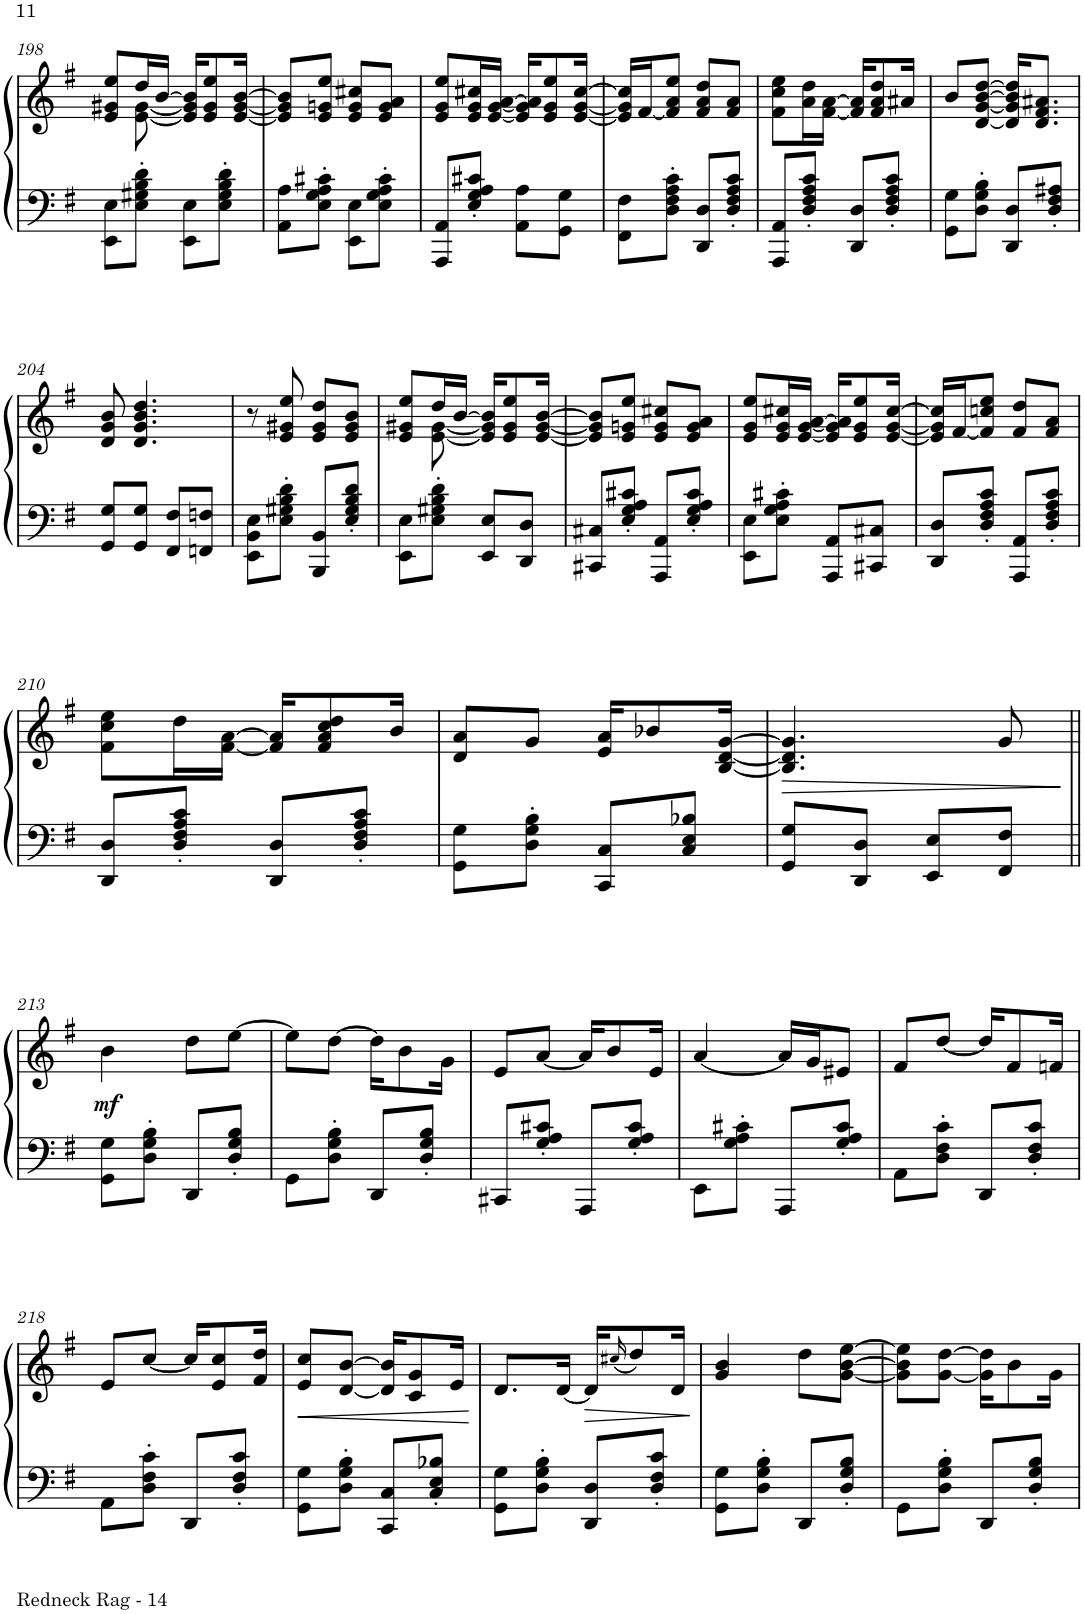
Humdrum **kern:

**kern	**kern	**dynam
*part1	*part1	*part1
*staff2	*staff1	*staff1/2
*I"Piano	*	*
*I'Pno.	*	*
!!LO:PB:g=z
*clefF4	*clefG2	*
*k[f#]	*k[f#]	*
*M2/4	*M2/4	*
=198	=198	=198
*	*^	*
8EE\ 8E\L	8e/ 8g#X/ 8ee/L	8ryy	.
8E\' 8G#X\' 8B\' 8d\'J	16dd/L	[8e\ [8g#\	.
.	[16b/JJ	.	.
8EE\ 8E\L	16e/] 16g#/] 16b/]KL	4ryy	.
.	8e/ 8g#/ 8ee/	.	.
8E\' 8G#\' 8B\' 8d\'J	.	.	.
.	[16e/ [16g#/ [16b/Jk	.	.
*	*v	*v	*
=199	=199	=199
8AA\ 8A\L	8e/] 8g#/] 8b/]L	.
8E\' 8G\' 8A\' 8c#X\'J	8e/ 8gn/ 8ee/J	.
8EE\ 8E\L	8e/ 8g/ 8cc#X/L	.
8E\' 8G\' 8A\' 8c#\'J	8e/ 8g/ 8a/J	.
=200	=200	=200
8AAA/ 8AA/L	8e/ 8g/ 8ee/L	.
8E/' 8G/' 8A/' 8c#X/'J	16e/ 16g/ 16cc#X/L	.
.	[16e/ [16g/ [16a/JJ	.
8AA\ 8A\L	16e/] 16g/] 16a/]KL	.
.	8e/ 8g/ 8ee/	.
8GG\ 8G\J	.	.
.	[16e/ [16g/ [16cc#/Jk	.
=201	=201	=201
8FF#\ 8F#\L	16e/] 16g/] 16cc#/]LL	.
.	[16f#/J	.
8D\' 8F#\' 8A\' 8c\'J	8f#/] 8a/ 8ee/J	.
8DD/ 8D/L	8f#/ 8a/ 8dd/L	.
8D/' 8F#/' 8A/' 8c/'J	8f#/ 8a/J	.
=202	=202	=202
8AAA/ 8AA/L	8f#\ 8cc\ 8ee\L	.
8D/' 8F#/' 8A/' 8c/'J	16a\ 16dd\L	.
.	[16f#\ [16a\JJ	.
8DD/ 8D/L	16f#/] 16a/]KL	.
.	8f#/ 8a/ 8dd/	.
8D/' 8F#/' 8A/' 8c/'J	.	.
.	16a#X/Jk	.
=203	=203	=203
8GG\ 8G\L	8b/L	.
8D\' 8G\' 8B\'J	[8d/ [8g/ [8b/ [8dd/J	.
8DD/ 8D/L	16d/] 16g/] 16b/] 16dd/]KL	.
.	8.d/ 8.f#/ 8.a#X/J	.
8D/' 8F#/' 8A#X/'J	.	.
!!LO:LB:g=z
=204	=204	=204
8GG/ 8G/L	8d/ 8g/ 8b/	.
8GG/ 8G/J	4.d/ 4.g/ 4.b/ 4.dd/	.
8FF#/ 8F#/L	.	.
8FFn/ 8Fn/J	.	.
=205	=205	=205
8EE\ 8BB\ 8E\L	8r	.
8E\' 8G#X\' 8B\' 8d\'J	8e/ 8g#X/ 8ee/	.
8BBB/ 8BB/L	8e/ 8g#/ 8dd/L	.
8E/' 8G#/' 8B/' 8d/'J	8e/ 8g#/ 8b/J	.
=206	=206	=206
*	*^	*
8EE\ 8E\L	8e/ 8g#X/ 8ee/L	8ryy	.
8E\' 8G#X\' 8B\' 8d\'J	16dd/L	[8e\ [8g#\	.
.	[16b/JJ	.	.
8EE/ 8E/L	16e/] 16g#/] 16b/]KL	4ryy	.
.	8e/ 8g#/ 8ee/	.	.
8DD/ 8D/J	.	.	.
.	[16e/ [16g#/ [16b/Jk	.	.
*	*v	*v	*
=207	=207	=207
8CC#X/ 8C#X/L	8e/] 8g#/] 8b/]L	.
8E/' 8G/' 8A/' 8c#X/'J	8e/ 8gn/ 8ee/J	.
8AAA/ 8AA/L	8e/ 8g/ 8cc#X/L	.
8E/' 8G/' 8A/' 8c#/'J	8e/ 8g/ 8a/J	.
=208	=208	=208
8EE\ 8E\L	8e/ 8g/ 8ee/L	.
8E\' 8G\' 8A\' 8c#X\'J	16e/ 16g/ 16cc#X/L	.
.	[16e/ [16g/ [16a/JJ	.
8AAA/ 8AA/L	16e/] 16g/] 16a/]KL	.
.	8e/ 8g/ 8ee/	.
8CC#X/ 8C#X/J	.	.
.	[16e/ [16g/ [16cc#/Jk	.
=209	=209	=209
8DD/ 8D/L	16e/] 16g/] 16cc#/]LL	.
.	[16f#/J	.
8D/' 8F#/' 8A/' 8c/'J	8f#/] 8ccn/ 8ee/J	.
8AAA/ 8AA/L	8f#/ 8dd/L	.
8D/' 8F#/' 8A/' 8c/'J	8f#/ 8a/J	.
!!LO:LB:g=z
=210	=210	=210
8DD/ 8D/L	8f#\ 8cc\ 8ee\L	.
8D/' 8F#/' 8A/' 8c/'J	16dd\L	.
.	[16f#\ [16a\JJ	.
8DD/ 8D/L	16f#/] 16a/]KL	.
.	8f#/ 8a/ 8cc/ 8dd/	.
8D/' 8F#/' 8A/' 8c/'J	.	.
.	16b/Jk	.
=211	=211	=211
8GG\ 8G\L	8d/ 8a/L	.
8D\' 8G\' 8B\'J	8g/J	.
8CC/ 8C/L	16e/ 16a/KL	.
.	8b-X/	.
8C/ 8E/ 8B-X/J	.	.
.	[16B/ [16d/ [16g/Jk	.
=212	=212	=212
!	!	!LO:HP:b
8GG/ 8G/L	4.B/] 4.d/] 4.g/]	>
8DD/ 8D/J	.	.
8EE/ 8E/L	.	.
8FF#/ 8F#/J	8g/	.
.	.	]
!!LO:LB:g=z
=213||	=213||	=213||
!	!	!LO:DY:b
8GG\ 8G\L	4b\	mf
8D\' 8G\' 8B\'J	.	.
8DD/L	8dd\L	.
8D/' 8G/' 8B/'J	[8ee\J	.
=214	=214	=214
8GG\L	8ee\L]	.
8D\' 8G\' 8B\'J	[8dd\J	.
8DD/L	16dd\KL]	.
.	8b\	.
8D/' 8G/' 8B/'J	.	.
.	16g\Jk	.
=215	=215	=215
8CC#X/L	8e/L	.
8G/' 8A/' 8c#X/'J	[8a/J	.
8AAA/L	16a/KL]	.
.	8b/	.
8G/' 8A/' 8c#/'J	.	.
.	16e/Jk	.
=216	=216	=216
8EE\L	[4a/	.
8G\' 8A\' 8c#X\'J	.	.
8AAA/L	16a/LL]	.
.	16g/J	.
8G/' 8A/' 8c#/'J	8e#X/J	.
=217	=217	=217
8AA\L	8f#/L	.
8D\' 8F#\' 8c\'J	[8dd/J	.
8DD/L	16dd/KL]	.
.	8f#/	.
8D/' 8F#/' 8c/'J	.	.
.	16fn/Jk	.
!!LO:LB:g=z
=218	=218	=218
8AA\L	8e/L	.
8D\' 8F#\' 8c\'J	[8cc/J	.
8DD/L	16cc/KL]	.
.	8e/ 8cc/	.
8D/' 8F#/' 8c/'J	.	.
.	16f#/ 16dd/Jk	.
=219	=219	=219
!	!	!LO:HP:b
8GG\ 8G\L	8e/ 8cc/L	<
8D\' 8G\' 8B\'J	[8d/ [8b/J	.
8CC/ 8C/L	16d/] 16b/]KL	.
.	8c/ 8g/	.
8C/' 8E/' 8B-X/'J	.	.
.	16e/Jk	.
.	.	[
=220	=220	=220
8GG\ 8G\L	8.d/L	.
8D\' 8G\' 8B\'J	.	.
.	[16d/Jk	.
!	!	!LO:HP:b
8DD/ 8D/L	16d/KL]	>
.	(16qcc#X/	.
.	8dd/)	.
8D/' 8F#/' 8c/'J	.	.
.	16d/Jk	.
.	.	]
=221	=221	=221
8GG\ 8G\L	4g/ 4b/	.
8D\' 8G\' 8B\'J	.	.
8DD/L	8dd\L	.
8D/' 8G/' 8B/'J	[8g\ [8b\ [8ee\J	.
=222	=222	=222
8GG\L	8g\] 8b\] 8ee\]L	.
8D\' 8G\' 8B\'J	[8g\ [8dd\J	.
8DD/L	16g\] 16dd\]KL	.
.	8b\	.
8D/' 8G/' 8B/'J	.	.
.	16g\Jk	.
=	=	=
*-	*-	*-
